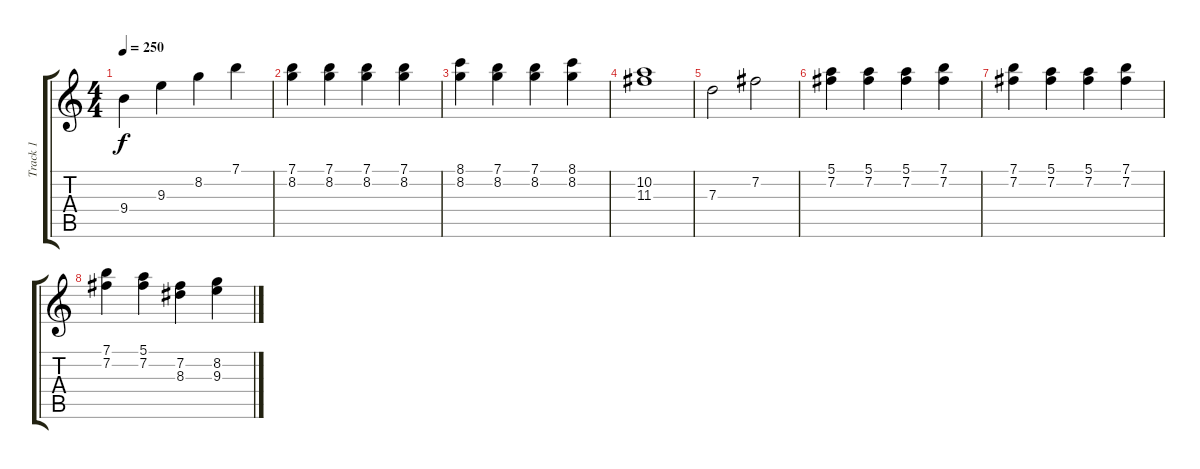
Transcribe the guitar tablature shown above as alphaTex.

\track ("Track 1" "Track 1") {instrument acousticguitarnylon}
\staff {score tabs}
\tuning (E4 B3 G3 D3 A2 E2) {hide}
\ts (4 4)
\tempo 250
\clef g2
\ks c
9.4.4{dy f instrument acousticguitarnylon} 9.3.4 8.2.4 7.1.4 |
(7.1 8.2).4 (7.1 8.2).4 (7.1 8.2).4 (7.1 8.2).4 |
(8.1 8.2).4 (7.1 8.2).4 (7.1 8.2).4 (8.1 8.2).4 |
(10.2 11.3).1 |
7.3.2 7.2.2 |
(5.1 7.2).4 (5.1 7.2).4 (5.1 7.2).4 (7.1 7.2).4 |
(7.1 7.2).4 (5.1 7.2).4 (5.1 7.2).4 (7.1 7.2).4 |
(7.1 7.2).4 (5.1 7.2).4 (7.2 8.3).4 (8.2 9.3).4
